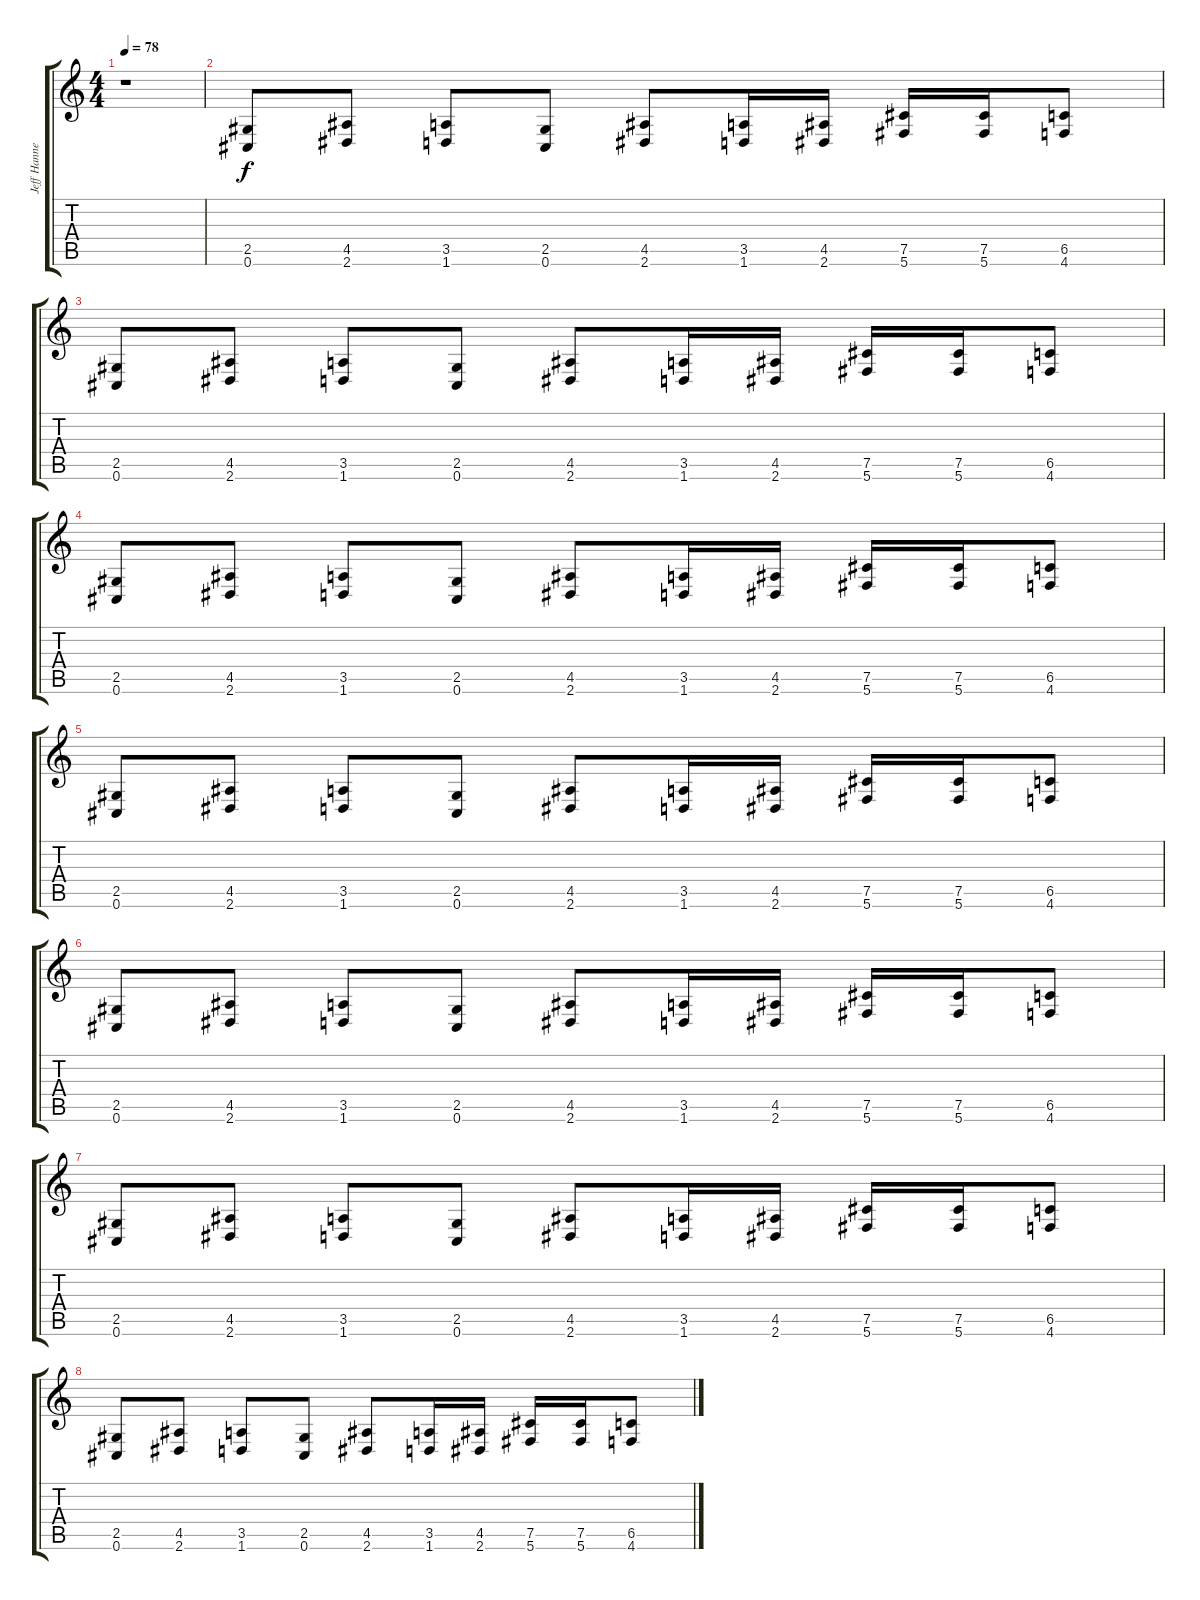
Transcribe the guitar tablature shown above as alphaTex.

\track ("Jeff Hanneman" "Jeff Hanne") {instrument distortionguitar}
\staff {score tabs}
\tuning (Db4 Ab3 E3 B2 Gb2 Db2) {hide}
\ts (4 4)
\tempo 78
\clef g2
\ks c
r.1{dy f instrument distortionguitar} |
(2.5 0.6).8 (4.5 2.6).8 (3.5 1.6).8 (2.5 0.6).8 (4.5 2.6).8 (3.5 1.6).16 (4.5 2.6).16 (7.5 5.6).16 (7.5 5.6).16 (6.5 4.6).8 |
(2.5 0.6).8 (4.5 2.6).8 (3.5 1.6).8 (2.5 0.6).8 (4.5 2.6).8 (3.5 1.6).16 (4.5 2.6).16 (7.5 5.6).16 (7.5 5.6).16 (6.5 4.6).8 |
(2.5 0.6).8 (4.5 2.6).8 (3.5 1.6).8 (2.5 0.6).8 (4.5 2.6).8 (3.5 1.6).16 (4.5 2.6).16 (7.5 5.6).16 (7.5 5.6).16 (6.5 4.6).8 |
(2.5 0.6).8 (4.5 2.6).8 (3.5 1.6).8 (2.5 0.6).8 (4.5 2.6).8 (3.5 1.6).16 (4.5 2.6).16 (7.5 5.6).16 (7.5 5.6).16 (6.5 4.6).8 |
(2.5 0.6).8 (4.5 2.6).8 (3.5 1.6).8 (2.5 0.6).8 (4.5 2.6).8 (3.5 1.6).16 (4.5 2.6).16 (7.5 5.6).16 (7.5 5.6).16 (6.5 4.6).8 |
(2.5 0.6).8 (4.5 2.6).8 (3.5 1.6).8 (2.5 0.6).8 (4.5 2.6).8 (3.5 1.6).16 (4.5 2.6).16 (7.5 5.6).16 (7.5 5.6).16 (6.5 4.6).8 |
(2.5 0.6).8 (4.5 2.6).8 (3.5 1.6).8 (2.5 0.6).8 (4.5 2.6).8 (3.5 1.6).16 (4.5 2.6).16 (7.5 5.6).16 (7.5 5.6).16 (6.5 4.6).8
